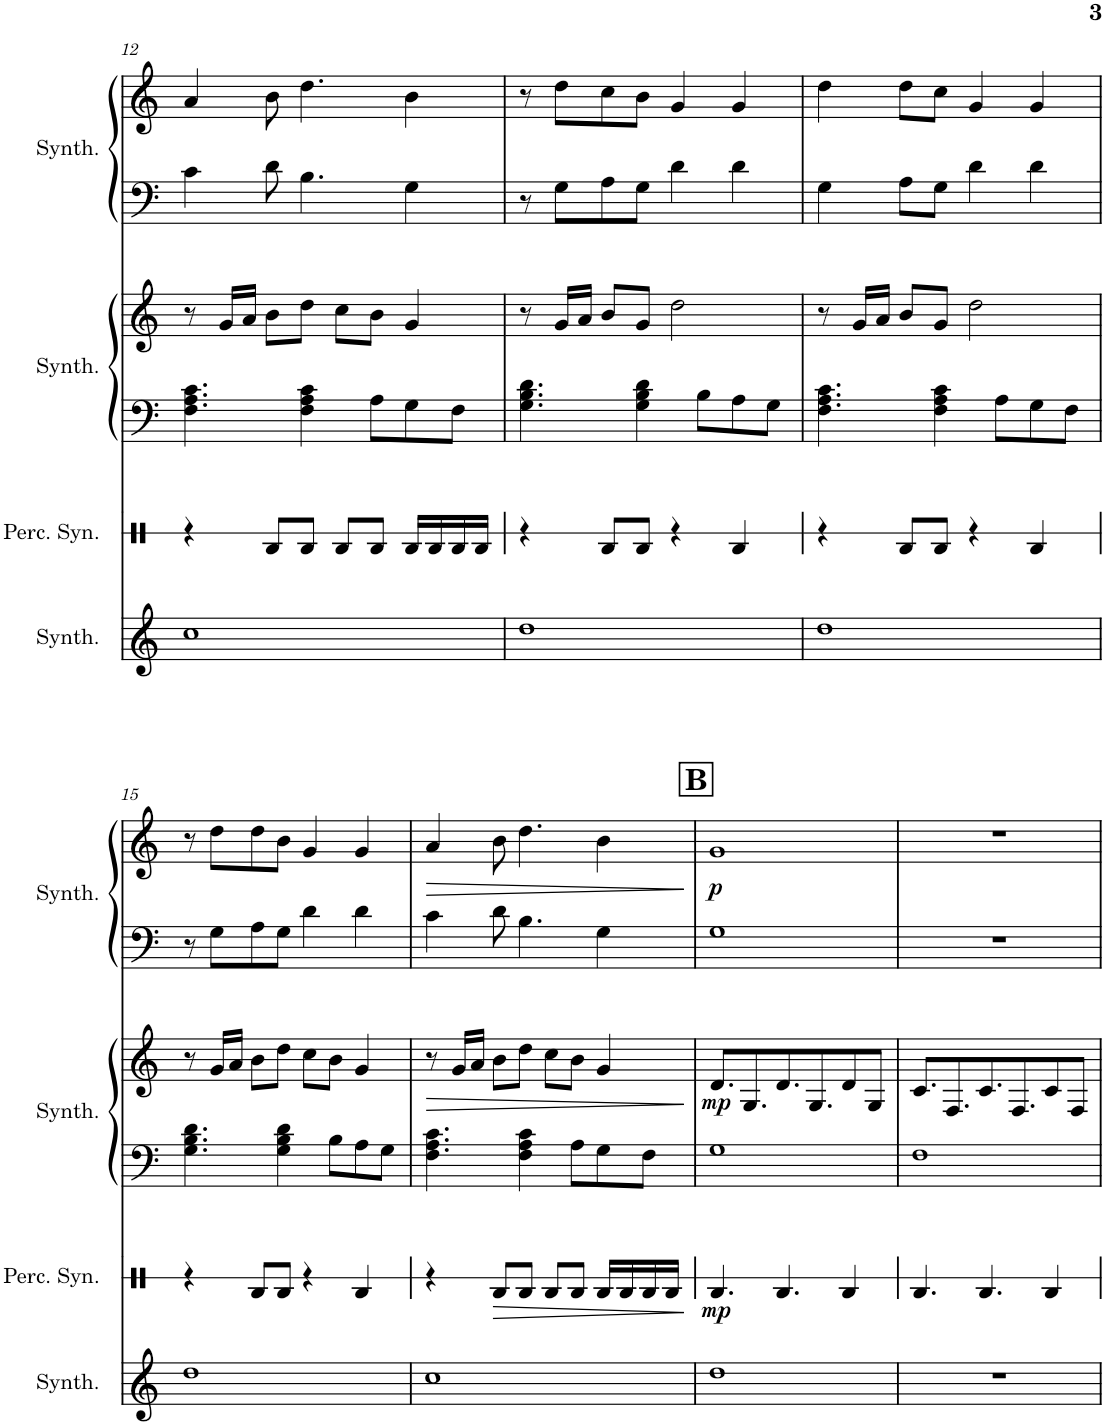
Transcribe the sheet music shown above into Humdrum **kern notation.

**kern	**kern	**dynam	**kern	**kern	**dynam	**kern	**kern	**dynam
*part4	*part3	*part3	*part2	*part2	*part2	*part1	*part1	*part1
*staff6	*staff5	*staff5	*staff4	*staff3	*staff3/4	*staff2	*staff1	*staff1/2
*I"Choir Synthesizer	*I"Percussion Synthesizer	*	*I"Square Synthesizer	*	*	*I"Square Synthesizer	*	*
*I'Synth.	*I'Perc. Syn.	*	*I'Synth.	*	*	*I'Synth.	*	*
!!LO:PB:g=z
*clefG2	*clefX	*	*clefF4	*clefG2	*	*clefF4	*clefG2	*
*k[]	*k[]	*	*k[]	*k[]	*	*k[]	*k[]	*
*M4/4	*M4/4	*	*M4/4	*M4/4	*	*M4/4	*M4/4	*
=12	=12	=12	=12	=12	=12	=12	=12	=12
1cc	4r	.	4.F\ 4.A\ 4.c\	8r	.	4c\	4a/	.
.	.	.	.	16g/LL	.	.	.	.
.	.	.	.	16a/JJ	.	.	.	.
.	8RB/L	.	.	8b\L	.	8d\	8b\	.
.	8RB/J	.	4F\ 4A\ 4c\	8dd\J	.	4.B\	4.dd\	.
.	8RB/L	.	.	8cc\L	.	.	.	.
.	8RB/J	.	8A\L	8b\J	.	.	.	.
.	16RB/LL	.	8G\	4g/	.	4G\	4b\	.
.	16RB/	.	.	.	.	.	.	.
.	16RB/	.	8F\J	.	.	.	.	.
.	16RB/JJ	.	.	.	.	.	.	.
=13	=13	=13	=13	=13	=13	=13	=13	=13
1dd	4r	.	4.G\ 4.B\ 4.d\	8r	.	8r	8r	.
.	.	.	.	16g/LL	.	8G\L	8dd\L	.
.	.	.	.	16a/JJ	.	.	.	.
.	8RB/L	.	.	8b/L	.	8A\	8cc\	.
.	8RB/J	.	4G\ 4B\ 4d\	8g/J	.	8G\J	8b\J	.
.	4r	.	.	2dd\	.	4d\	4g/	.
.	.	.	8B\L	.	.	.	.	.
.	4RB/	.	8A\	.	.	4d\	4g/	.
.	.	.	8G\J	.	.	.	.	.
=14	=14	=14	=14	=14	=14	=14	=14	=14
1dd	4r	.	4.F\ 4.A\ 4.c\	8r	.	4G\	4dd\	.
.	.	.	.	16g/LL	.	.	.	.
.	.	.	.	16a/JJ	.	.	.	.
.	8RB/L	.	.	8b/L	.	8A\L	8dd\L	.
.	8RB/J	.	4F\ 4A\ 4c\	8g/J	.	8G\J	8cc\J	.
.	4r	.	.	2dd\	.	4d\	4g/	.
.	.	.	8A\L	.	.	.	.	.
.	4RB/	.	8G\	.	.	4d\	4g/	.
.	.	.	8F\J	.	.	.	.	.
!!LO:LB:g=z
=15	=15	=15	=15	=15	=15	=15	=15	=15
1dd	4r	.	4.G\ 4.B\ 4.d\	8r	.	8r	8r	.
.	.	.	.	16g/LL	.	8G\L	8dd\L	.
.	.	.	.	16a/JJ	.	.	.	.
.	8RB/L	.	.	8b\L	.	8A\	8dd\	.
.	8RB/J	.	4G\ 4B\ 4d\	8dd\J	.	8G\J	8b\J	.
.	4r	.	.	8cc\L	.	4d\	4g/	.
.	.	.	8B\L	8b\J	.	.	.	.
.	4RB/	.	8A\	4g/	.	4d\	4g/	.
.	.	.	8G\J	.	.	.	.	.
=16	=16	=16	=16	=16	=16	=16	=16	=16
!	!	!	!	!	!LO:HP:b	!	!	!LO:HP:b
1cc	4r	.	4.F\ 4.A\ 4.c\	8r	>	4c\	4a/	>
.	.	.	.	16g/LL	.	.	.	.
.	.	.	.	16a/JJ	.	.	.	.
!	!	!LO:HP:b	!	!	!	!	!	!
.	8RB/L	>	.	8b\L	.	8d\	8b\	.
.	8RB/J	.	4F\ 4A\ 4c\	8dd\J	.	4.B\	4.dd\	.
.	8RB/L	.	.	8cc\L	.	.	.	.
.	8RB/J	.	8A\L	8b\J	.	.	.	.
.	16RB/LL	.	8G\	4g/	.	4G\	4b\	.
.	16RB/	.	.	.	.	.	.	.
.	16RB/	.	8F\J	.	.	.	.	.
.	16RB/JJ	.	.	.	.	.	.	.
.	.	]	.	.	]	.	.	]
!!LO:REH:place=s1:a:B:cj:fs=14:t=B
=17	=17	=17	=17	=17	=17	=17	=17	=17
!	!	!LO:DY:b	!	!	!LO:DY:b	!	!	!LO:DY:b
1dd	4.RB/	mp	1G	8.d/L	mp	1G	1g	p
.	.	.	.	8.G/	.	.	.	.
.	4.RB/	.	.	8.d/	.	.	.	.
.	.	.	.	8.G/	.	.	.	.
.	4RB/	.	.	8d/	.	.	.	.
.	.	.	.	8G/J	.	.	.	.
=18	=18	=18	=18	=18	=18	=18	=18	=18
1r	4.RB/	.	1F	8.c/L	.	1r	1r	.
.	.	.	.	8.F/	.	.	.	.
.	4.RB/	.	.	8.c/	.	.	.	.
.	.	.	.	8.F/	.	.	.	.
.	4RB/	.	.	8c/	.	.	.	.
.	.	.	.	8F/J	.	.	.	.
=	=	=	=	=	=	=	=	=
*-	*-	*-	*-	*-	*-	*-	*-	*-
